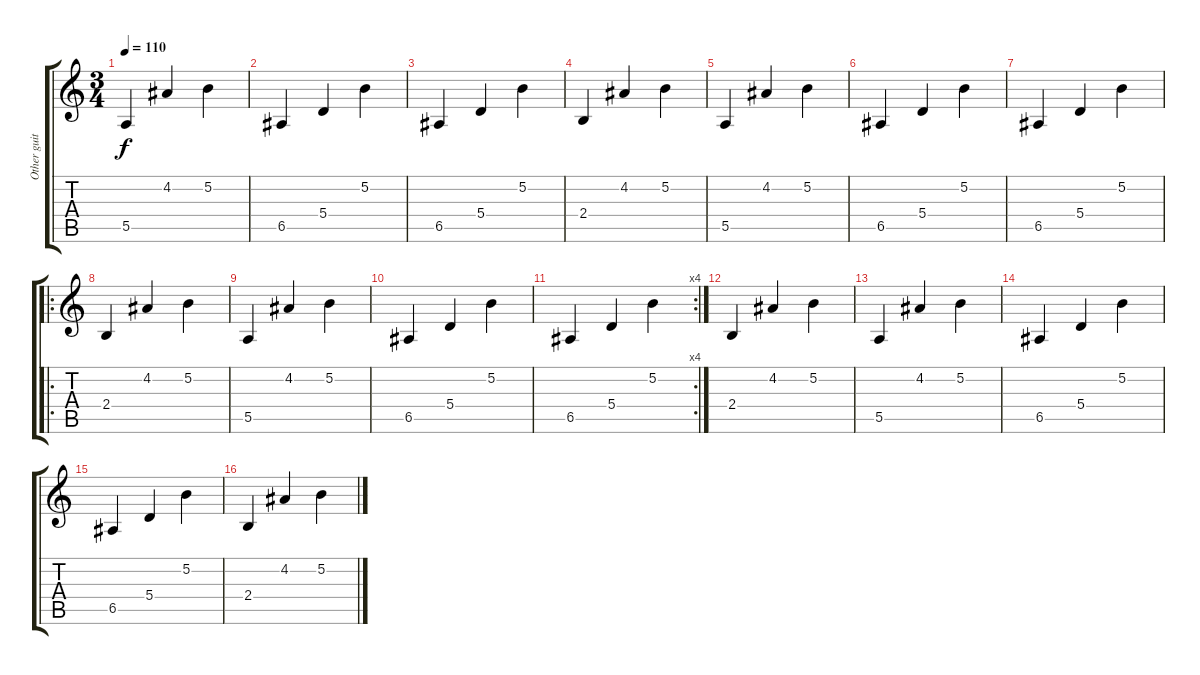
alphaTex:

\track ("Other guitars" "Other guit") {instrument distortionguitar}
\staff {score tabs}
\tuning (B3 Gb3 D3 A2 E2 B1) {hide}
\ts (3 4)
\tempo 110
\clef g2
\ks c
5.5.4{dy f} 4.2.4 5.2.4 |
6.5.4 5.4.4 5.2.4 |
6.5.4 5.4.4 5.2.4 |
2.4.4 4.2.4 5.2.4 |
5.5.4 4.2.4 5.2.4 |
6.5.4 5.4.4 5.2.4 |
6.5.4 5.4.4 5.2.4 |
\ro
2.4.4 4.2.4 5.2.4 |
5.5.4 4.2.4 5.2.4 |
6.5.4 5.4.4 5.2.4 |
\rc 4
6.5.4 5.4.4 5.2.4 |
2.4.4 4.2.4 5.2.4 |
5.5.4 4.2.4 5.2.4 |
6.5.4 5.4.4 5.2.4 |
6.5.4 5.4.4 5.2.4 |
2.4.4 4.2.4 5.2.4
